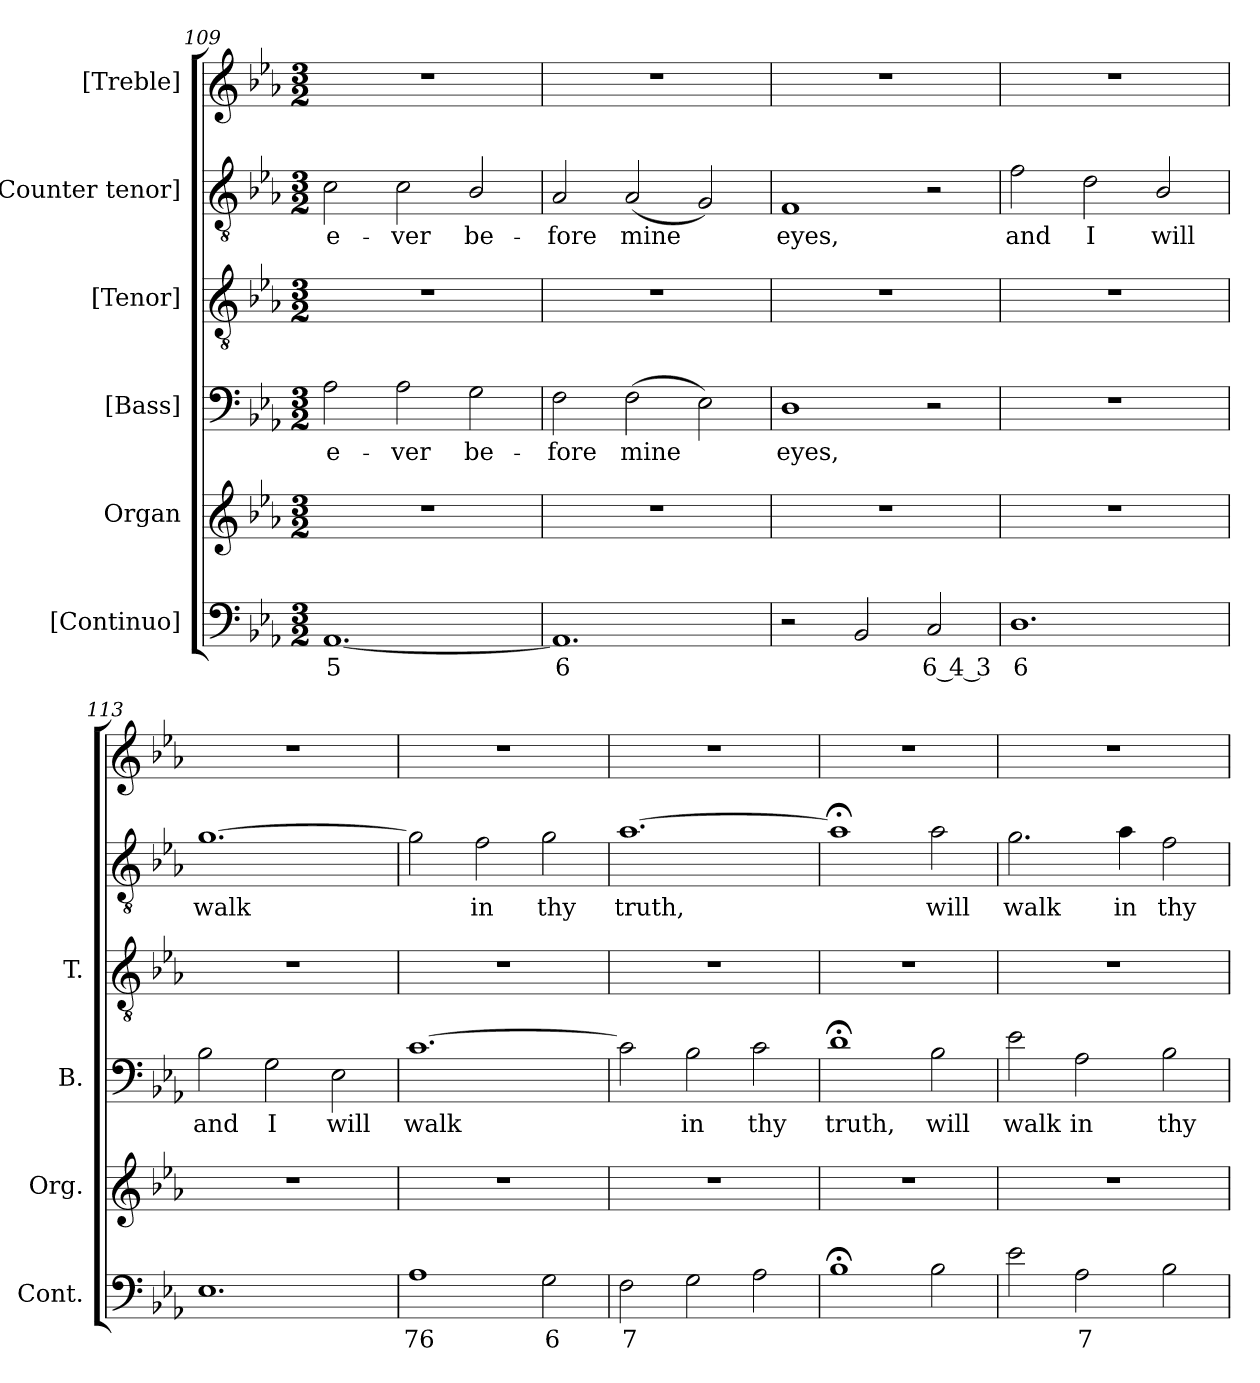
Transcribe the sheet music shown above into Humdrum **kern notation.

**kern	**text	**kern	**kern	**text	**kern	**kern	**text	**kern
*part6	*part6	*part5	*part4	*part4	*part3	*part2	*part2	*part1
*staff6	*staff6	*staff5	*staff4	*staff4	*staff3	*staff2	*staff2	*staff1
*I"[Continuo]	*	*I"Organ	*I"[Bass]	*	*I"[Tenor]	*I"[Counter tenor]	*	*I"[Treble]
*I'Cont.	*	*I'Org.	*I'B.	*	*I'T.	*	*	*
!!LO:LB:g=z
*clefF4	*	*clefG2	*clefF4	*	*clefGv2	*clefGv2	*	*clefG2
*	*	*	*	*	*ITrd7c12	*ITrd7c12	*	*
*k[b-e-a-]	*	*k[b-e-a-]	*k[b-e-a-]	*	*k[b-e-a-]	*k[b-e-a-]	*	*k[b-e-a-]
*E-:	*	*E-:	*E-:	*	*E-:	*E-:	*	*E-:
*M3/2	*	*M3/2	*M3/2	*	*M3/2	*M3/2	*	*M3/2
=109	=109	=109	=109	=109	=109	=109	=109	=109
!	!LO:LY:b:color=#000000	!LO:N:vis=1	!	!	!	!	!	!
!	!	!	!	!LO:LY:b:color=#000000	!LO:N:vis=1	!	!	!
!	!	!	!	!	!	!	!LO:LY:b:color=#000000	!LO:N:vis=1
[1.AA-i	5	1.r	2A-i\	e-	1.r	2Ci\	e-	1.r
!	!	!	!	!LO:LY:b:color=#000000	!	!	!	!
!	!	!	!	!	!	!	!LO:LY:b:color=#000000	!
.	.	.	2A-i\	-ver	.	2Ci\	-ver	.
!	!	!	!	!LO:LY:b:color=#000000	!	!	!	!
!	!	!	!	!	!	!	!LO:LY:b:color=#000000	!
.	.	.	2Gi\	be-	.	2BB-i/	be-	.
=110	=110	=110	=110	=110	=110	=110	=110	=110
!	!LO:LY:b:color=#000000	!LO:N:vis=1	!	!	!	!	!	!
!	!	!	!	!LO:LY:b:color=#000000	!LO:N:vis=1	!	!	!
!	!	!	!	!	!	!	!LO:LY:b:color=#000000	!LO:N:vis=1
1.AA-i]	6	1.r	2Fi\	-fore	1.r	2AA-i/	-fore	1.r
!	!	!	!	!LO:LY:b:color=#000000	!	!	!	!
!	!	!	!	!	!	!	!LO:LY:b:color=#000000	!
.	.	.	(2Fi\	mine	.	(2AA-i/	mine	.
.	.	.	2E-i\)	.	.	2GGi/)	.	.
=111	=111	=111	=111	=111	=111	=111	=111	=111
!	!	!LO:N:vis=1	!	!	!	!	!	!
!	!	!	!	!LO:LY:b:color=#000000	!LO:N:vis=1	!	!	!
!	!	!	!	!	!	!	!LO:LY:b:color=#000000	!LO:N:vis=1
2r	.	1.r	1Di	eyes,	1.r	1FFi	eyes,	1.r
2BB-i/	.	.	.	.	.	.	.	.
!	!LO:LY:b:color=#000000	!	!	!	!	!	!	!
2Ci/	6 4 3	.	2r	.	.	2r	.	.
=112	=112	=112	=112	=112	=112	=112	=112	=112
!	!LO:LY:b:color=#000000	!LO:N:vis=1	!LO:N:vis=1	!	!LO:N:vis=1	!	!	!
!	!	!	!	!	!	!	!LO:LY:b:color=#000000	!LO:N:vis=1
1.Di	6	1.r	1.r	.	1.r	2Fi\	and	1.r
!	!	!	!	!	!	!	!LO:LY:b:color=#000000	!
.	.	.	.	.	.	2Di\	I	.
!	!	!	!	!	!	!	!LO:LY:b:color=#000000	!
.	.	.	.	.	.	2BB-i/	will	.
=113	=113	=113	=113	=113	=113	=113	=113	=113
!	!	!LO:N:vis=1	!	!	!	!	!	!
!	!	!	!	!LO:LY:b:color=#000000	!LO:N:vis=1	!	!	!
!	!	!	!	!	!	!	!LO:LY:b:color=#000000	!LO:N:vis=1
1.E-i	.	1.r	2B-i\	and	1.r	[1.Gi	walk	1.r
!	!	!	!	!LO:LY:b:color=#000000	!	!	!	!
.	.	.	2Gi\	I	.	.	.	.
!	!	!	!	!LO:LY:b:color=#000000	!	!	!	!
.	.	.	2E-i\	will	.	.	.	.
!!LO:PB:g=z
=114	=114	=114	=114	=114	=114	=114	=114	=114
!	!LO:LY:b:color=#000000	!LO:N:vis=1	!	!	!	!	!	!
!	!	!	!	!LO:LY:b:color=#000000	!LO:N:vis=1	!	!	!LO:N:vis=1
1A-i	76	1.r	[1.ci	walk	1.r	2Gi\]	.	1.r
!	!	!	!	!	!	!	!LO:LY:b:color=#000000	!
.	.	.	.	.	.	2Fi\	in	.
!	!LO:LY:b:color=#000000	!	!	!	!	!	!	!
!	!	!	!	!	!	!	!LO:LY:b:color=#000000	!
2Gi\	6	.	.	.	.	2Gi\	thy	.
=115	=115	=115	=115	=115	=115	=115	=115	=115
!	!LO:LY:b:color=#000000	!LO:N:vis=1	!	!	!LO:N:vis=1	!	!	!
!	!	!	!	!	!	!	!LO:LY:b:color=#000000	!LO:N:vis=1
2Fi\	7	1.r	2ci\]	.	1.r	[1.A-i	truth,	1.r
!	!	!	!	!LO:LY:b:color=#000000	!	!	!	!
2Gi\	.	.	2B-i\	in	.	.	.	.
!	!	!	!	!LO:LY:b:color=#000000	!	!	!	!
2A-i\	.	.	2ci\	thy	.	.	.	.
=116	=116	=116	=116	=116	=116	=116	=116	=116
!	!	!LO:N:vis=1	!	!	!	!	!	!
!	!	!	!	!LO:LY:b:color=#000000	!LO:N:vis=1	!	!	!LO:N:vis=1
1B-;i	.	1.r	1d;i	truth,	1.r	1A-;i]	.	1.r
!	!	!	!	!LO:LY:b:color=#000000	!	!	!	!
!	!	!	!	!	!	!	!LO:LY:b:color=#000000	!
2B-i\	.	.	2B-i\	will	.	2A-i\	will	.
=117	=117	=117	=117	=117	=117	=117	=117	=117
!	!	!LO:N:vis=1	!	!	!	!	!	!
!	!	!	!	!LO:LY:b:color=#000000	!LO:N:vis=1	!	!	!
!	!	!	!	!	!	!	!LO:LY:b:color=#000000	!LO:N:vis=1
2e-i\	.	1.r	2e-i\	walk	1.r	2.Gi\	walk	1.r
!	!LO:LY:b:color=#000000	!	!	!	!	!	!	!
!	!	!	!	!LO:LY:b:color=#000000	!	!	!	!
2A-i\	7	.	2A-i\	in	.	.	.	.
!	!	!	!	!	!	!	!LO:LY:b:color=#000000	!
.	.	.	.	.	.	4A-i\	in	.
!	!	!	!	!LO:LY:b:color=#000000	!	!	!	!
!	!	!	!	!	!	!	!LO:LY:b:color=#000000	!
2B-i\	.	.	2B-i\	thy	.	2Fi\	thy	.
=	=	=	=	=	=	=	=	=
*-	*-	*-	*-	*-	*-	*-	*-	*-
